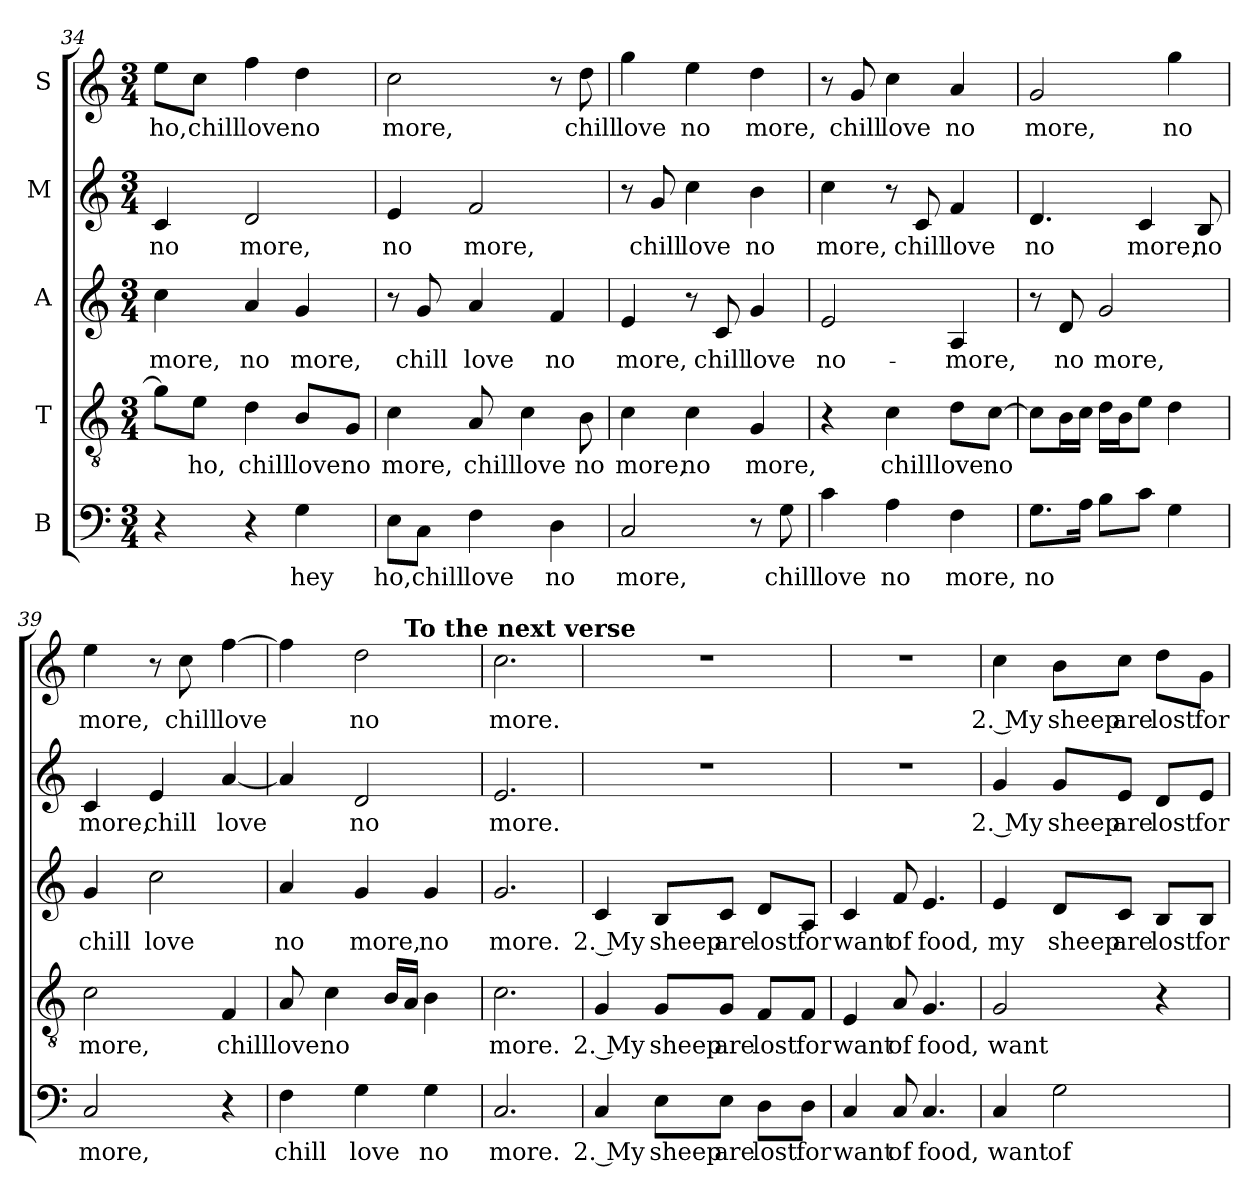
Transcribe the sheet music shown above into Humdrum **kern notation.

**kern	**text	**kern	**text	**kern	**text	**kern	**text	**kern	**text
*part5	*part5	*part4	*part4	*part3	*part3	*part2	*part2	*part1	*part1
*staff5	*staff5	*staff4	*staff4	*staff3	*staff3	*staff2	*staff2	*staff1	*staff1
*I"B	*	*I"T	*	*I"A	*	*I"M	*	*I"S	*
*clefF4	*	*clefGv2	*	*clefG2	*	*clefG2	*	*clefG2	*
*k[]	*	*k[]	*	*k[]	*	*k[]	*	*k[]	*
*M3/4	*	*M3/4	*	*M3/4	*	*M3/4	*	*M3/4	*
=34	=34	=34	=34	=34	=34	=34	=34	=34	=34
!	!	!	!	!	!LO:LY:b	!	!LO:LY:b	!	!LO:LY:b
4r	.	8g\L]	.	4cc\	more,	4c/	no	8ee\L	ho,
!	!	!	!LO:LY:b	!	!	!	!	!	!LO:LY:b
.	.	8e\J	ho,	.	.	.	.	8cc\J	chill
!	!	!	!LO:LY:b	!	!LO:LY:b	!	!LO:LY:b	!	!LO:LY:b
4r	.	4d\	chill	4a/	no	2d/	more,	4ff\	love
!	!LO:LY:b	!	!LO:LY:b	!	!LO:LY:b	!	!	!	!LO:LY:b
4G\	hey	8B/L	love	4g/	more,	.	.	4dd\	no
!	!	!	!LO:LY:b	!	!	!	!	!	!
.	.	8G/J	no	.	.	.	.	.	.
=35	=35	=35	=35	=35	=35	=35	=35	=35	=35
!	!LO:LY:b	!	!LO:LY:b	!	!	!	!LO:LY:b	!	!LO:LY:b
8E\L	ho,	4c\	more,	8r	.	4e/	no	2cc\	more,
!	!LO:LY:b	!	!	!	!LO:LY:b	!	!	!	!
8C\J	chill	.	.	8g/	chill	.	.	.	.
!	!LO:LY:b	!	!LO:LY:b	!	!LO:LY:b	!	!LO:LY:b	!	!
4F\	love	8A/	chill	4a/	love	2f/	more,	.	.
!	!	!	!LO:LY:b	!	!	!	!	!	!
.	.	4c\	love	.	.	.	.	.	.
!	!LO:LY:b	!	!	!	!LO:LY:b	!	!	!	!
4D\	no	.	.	4f/	no	.	.	8r	.
!	!	!	!LO:LY:b	!	!	!	!	!	!LO:LY:b
.	.	8B\	no	.	.	.	.	8dd\	chill
=36	=36	=36	=36	=36	=36	=36	=36	=36	=36
!	!LO:LY:b	!	!LO:LY:b	!	!LO:LY:b	!	!	!	!LO:LY:b
2C/	more,	4c\	more,	4e/	more,	8r	.	4gg\	love
!	!	!	!	!	!	!	!LO:LY:b	!	!
.	.	.	.	.	.	8g/	chill	.	.
!	!	!	!LO:LY:b	!	!	!	!LO:LY:b	!	!LO:LY:b
.	.	4c\	no	8r	.	4cc\	love	4ee\	no
!	!	!	!	!	!LO:LY:b	!	!	!	!
.	.	.	.	8c/	chill	.	.	.	.
!	!	!	!LO:LY:b	!	!LO:LY:b	!	!LO:LY:b	!	!LO:LY:b
8r	.	4G/	more,	4g/	love	4b\	no	4dd\	more,
!	!LO:LY:b	!	!	!	!	!	!	!	!
8G\	chill	.	.	.	.	.	.	.	.
!!LO:LB:g=z
=37	=37	=37	=37	=37	=37	=37	=37	=37	=37
!	!LO:LY:b	!	!	!	!LO:LY:b	!	!LO:LY:b	!	!
4c\	love	4r	.	2e/	no-	4cc\	more,	8r	.
!	!	!	!	!	!	!	!	!	!LO:LY:b
.	.	.	.	.	.	.	.	8g/	chill
!	!LO:LY:b	!	!LO:LY:b	!	!	!	!	!	!LO:LY:b
4A\	no	4c\	chill	.	.	8r	.	4cc\	love
!	!	!	!	!	!	!	!LO:LY:b	!	!
.	.	.	.	.	.	8c/	chill	.	.
!	!LO:LY:b	!	!LO:LY:b	!	!LO:LY:b	!	!LO:LY:b	!	!LO:LY:b
4F\	more,	8d\L	love	4A/	-more,	4f/	love	4a/	no
!	!	!	!LO:LY:b	!	!	!	!	!	!
.	.	[8c\J	no	.	.	.	.	.	.
=38	=38	=38	=38	=38	=38	=38	=38	=38	=38
!	!LO:LY:b	!	!	!	!	!	!LO:LY:b	!	!LO:LY:b
8.G\L	no	8c\L]	.	8r	.	4.d/	no	2g/	more,
!	!	!	!	!	!LO:LY:b	!	!	!	!
.	.	16B\L	.	8d/	no	.	.	.	.
16A\Jk	.	16c\JJ	.	.	.	.	.	.	.
!	!	!	!	!	!LO:LY:b	!	!	!	!
8B\L	.	16d\LL	.	2g/	more,	.	.	.	.
.	.	16B\J	.	.	.	.	.	.	.
!	!	!	!	!	!	!	!LO:LY:b	!	!
8c\J	.	8e\J	.	.	.	4c/	more,	.	.
!	!	!	!	!	!	!	!	!	!LO:LY:b
4G\	.	4d\	.	.	.	.	.	4gg\	no
!	!	!	!	!	!	!	!LO:LY:b	!	!
.	.	.	.	.	.	8B/	no	.	.
=39	=39	=39	=39	=39	=39	=39	=39	=39	=39
!	!LO:LY:b	!	!LO:LY:b	!	!LO:LY:b	!	!LO:LY:b	!	!LO:LY:b
2C/	more,	2c\	more,	4g/	chill	4c/	more,	4ee\	more,
!	!	!	!	!	!LO:LY:b	!	!LO:LY:b	!	!
.	.	.	.	2cc\	love	4e/	chill	8r	.
!	!	!	!	!	!	!	!	!	!LO:LY:b
.	.	.	.	.	.	.	.	8cc\	chill
!	!	!	!LO:LY:b	!	!	!	!LO:LY:b	!	!LO:LY:b
4r	.	4F/	chill	.	.	[4a/	love	[4ff\	love
=40	=40	=40	=40	=40	=40	=40	=40	=40	=40
!	!LO:LY:b	!	!LO:LY:b	!	!LO:LY:b	!	!	!	!
*	*	*	*	*	*	*	*	*^	*
4F\	chill	8A/	love	4a/	no	4a/]	.	4ff\]	4..ryy	.
!	!	!	!LO:LY:b	!	!	!	!	!	!	!
.	.	4c\	no	.	.	.	.	.	.	.
!	!LO:LY:b	!	!	!	!LO:LY:b	!	!LO:LY:b	!	!	!LO:LY:b
4G\	love	.	.	4g/	more,	2d/	no	2dd\	.	no
.	.	16B/LL	.	.	.	.	.	.	.	.
!	!	!	!	!	!	!	!	!	!LO:TX:a:B:t=To the next verse	!
.	.	16A/JJ	.	.	.	.	.	.	4ryy	.
!	!LO:LY:b	!	!	!	!LO:LY:b	!	!	!	!	!
4G\	no	4B\	.	4g/	no	.	.	.	.	.
.	.	.	.	.	.	.	.	.	16ryy	.
=41	=41	=41	=41	=41	=41	=41	=41	=41	=41	=41
!	!LO:LY:b	!	!LO:LY:b	!	!LO:LY:b	!	!LO:LY:b	!	!	!LO:LY:b
*	*	*	*	*	*	*	*	*v	*v	*
2.C/	more.	2.c\	more.	2.g/	more.	2.e/	more.	2.cc\	more.
!!LO:PB:g=z
=42	=42	=42	=42	=42	=42	=42	=42	=42	=42
!	!LO:LY:b	!	!LO:LY:b	!	!LO:LY:b	!	!	!	!
4C/	2. My	4G/	2. My	4c/	2. My	2.r	.	2.r	.
!	!LO:LY:b	!	!LO:LY:b	!	!LO:LY:b	!	!	!	!
8E\L	sheep	8G/L	sheep	8B/L	sheep	.	.	.	.
!	!LO:LY:b	!	!LO:LY:b	!	!LO:LY:b	!	!	!	!
8E\J	are	8G/J	are	8c/J	are	.	.	.	.
!	!LO:LY:b	!	!LO:LY:b	!	!LO:LY:b	!	!	!	!
8D\L	lost	8F/L	lost	8d/L	lost	.	.	.	.
!	!LO:LY:b	!	!LO:LY:b	!	!LO:LY:b	!	!	!	!
8D\J	for	8F/J	for	8A/J	for	.	.	.	.
=43	=43	=43	=43	=43	=43	=43	=43	=43	=43
!	!LO:LY:b	!	!LO:LY:b	!	!LO:LY:b	!	!	!	!
4C/	want	4E/	want	4c/	want	2.r	.	2.r	.
!	!LO:LY:b	!	!LO:LY:b	!	!LO:LY:b	!	!	!	!
8C/	of	8A/	of	8f/	of	.	.	.	.
!	!LO:LY:b	!	!LO:LY:b	!	!LO:LY:b	!	!	!	!
4.C/	food,	4.G/	food,	4.e/	food,	.	.	.	.
=44	=44	=44	=44	=44	=44	=44	=44	=44	=44
!	!LO:LY:b	!	!LO:LY:b	!	!LO:LY:b	!	!LO:LY:b	!	!LO:LY:b
4C/	want	2G/	want	4e/	my	4g/	2. My	4cc\	2. My
!	!LO:LY:b	!	!	!	!LO:LY:b	!	!LO:LY:b	!	!LO:LY:b
2G\	of	.	.	8d/L	sheep	8g/L	sheep	8b\L	sheep
!	!	!	!	!	!LO:LY:b	!	!LO:LY:b	!	!LO:LY:b
.	.	.	.	8c/J	are	8e/J	are	8cc\J	are
!	!	!	!	!	!LO:LY:b	!	!LO:LY:b	!	!LO:LY:b
.	.	4r	.	8B/L	lost	8d/L	lost	8dd\L	lost
!	!	!	!	!	!LO:LY:b	!	!LO:LY:b	!	!LO:LY:b
.	.	.	.	8B/J	for	8e/J	for	8g\J	for
=	=	=	=	=	=	=	=	=	=
*-	*-	*-	*-	*-	*-	*-	*-	*-	*-
